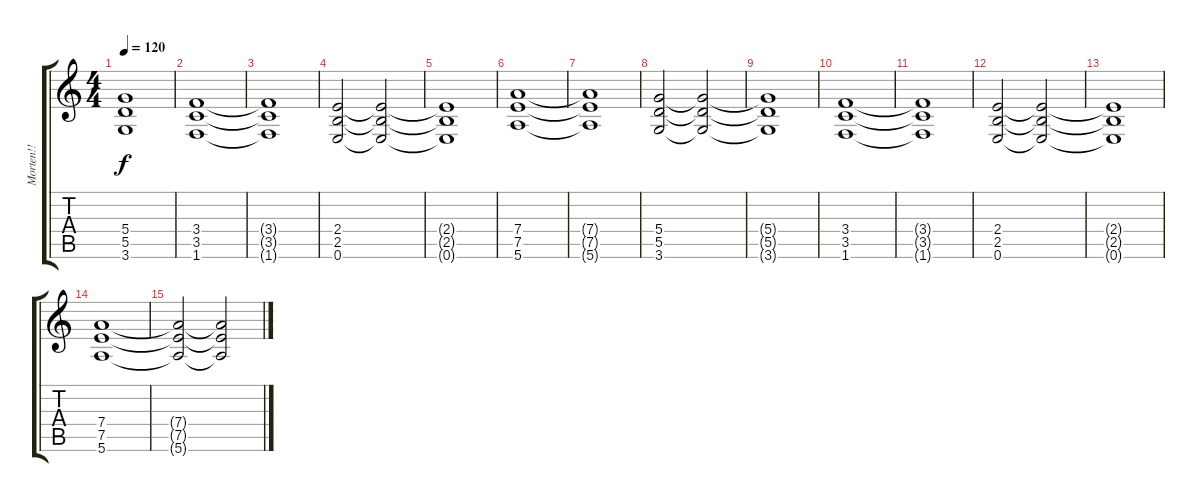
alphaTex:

\track ("Morten!!" "Morten!!") {instrument distortionguitar}
\staff {score tabs}
\tuning (E4 B3 G3 D3 A2 E2) {hide}
\ts (4 4)
\tempo 120
\clef g2
\ks c
(5.4{t} 5.5{t} 3.6{t}).1{dy f} |
(3.4 3.5 1.6).1 |
(3.4{t} 3.5{t} 1.6{t}).1 |
(2.4 2.5 0.6).2 (2.4{t} 2.5{t} 0.6{t}).2 |
(2.4{t} 2.5{t} 0.6{t}).1 |
(7.4 7.5 5.6).1 |
(7.4{t} 7.5{t} 5.6{t}).1 |
(5.4 5.5 3.6).2 (5.4{t} 5.5{t} 3.6{t}).2 |
(5.4{t} 5.5{t} 3.6{t}).1 |
(3.4 3.5 1.6).1 |
(3.4{t} 3.5{t} 1.6{t}).1 |
(2.4 2.5 0.6).2 (2.4{t} 2.5{t} 0.6{t}).2 |
(2.4{t} 2.5{t} 0.6{t}).1 |
(7.4 7.5 5.6).1{volume 0} |
(7.4{t} 7.5{t} 5.6{t}).2 (7.4{t} 7.5{t} 5.6{t}).2
